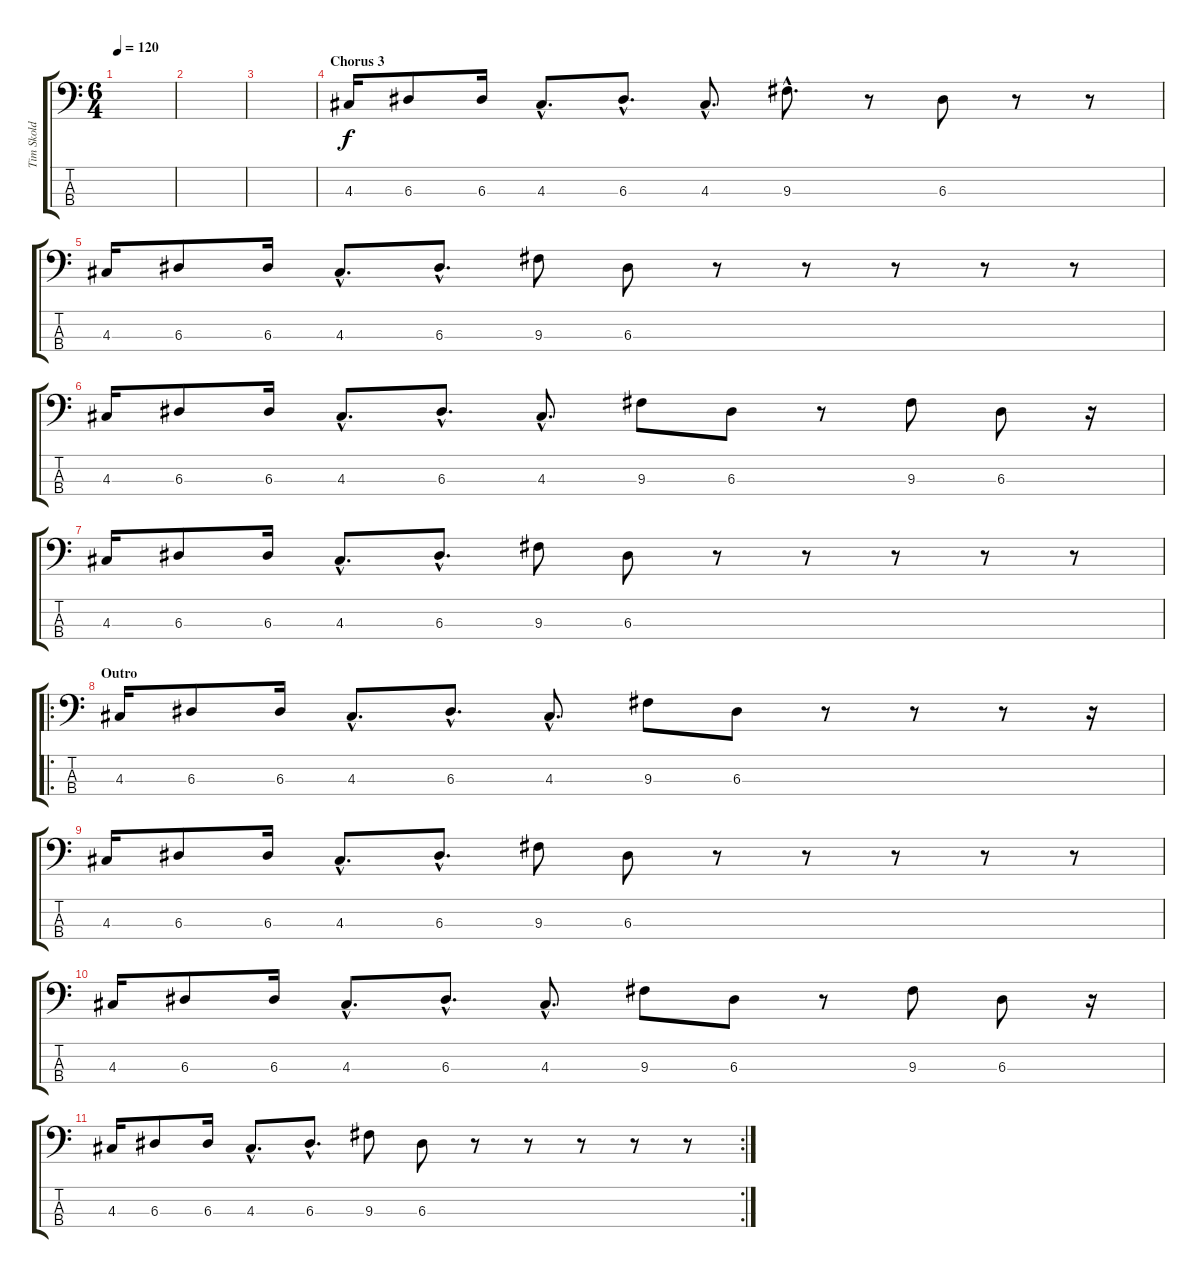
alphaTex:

\track ("Tim Skold" "Tim Skold") {instrument electricbassfinger}
\staff {score tabs}
\tuning (G2 D2 A1 E1) {hide}
\ts (6 4)
\tempo 120
\clef f4
\ks c
|
|
|
\section ("" "Chorus 3")
4.3.16 6.3.8 6.3.16 4.3{hac}.8{d} 6.3{hac}.8{d} 4.3{hac}.8{d} 9.3{hac}.8{d} r.8 6.3.8 r.8 r.8 |
4.3.16 6.3.8 6.3.16 4.3{hac}.8{d} 6.3{hac}.8{d} 9.3.8 6.3.8 r.8 r.8 r.8 r.8 r.8 |
4.3.16 6.3.8 6.3.16 4.3{hac}.8{d} 6.3{hac}.8{d} 4.3{hac}.8{d} 9.3.8 6.3.8 r.8 9.3.8 6.3.8 r.16 |
4.3.16 6.3.8 6.3.16 4.3{hac}.8{d} 6.3{hac}.8{d} 9.3.8 6.3.8 r.8 r.8 r.8 r.8 r.8 |
\ro
\section ("" "Outro")
4.3.16 6.3.8 6.3.16 4.3{hac}.8{d} 6.3{hac}.8{d} 4.3{hac}.8{d} 9.3.8 6.3.8 r.8 r.8 r.8 r.16 |
4.3.16 6.3.8 6.3.16 4.3{hac}.8{d} 6.3{hac}.8{d} 9.3.8 6.3.8 r.8 r.8 r.8 r.8 r.8 |
4.3.16 6.3.8 6.3.16 4.3{hac}.8{d} 6.3{hac}.8{d} 4.3{hac}.8{d} 9.3.8 6.3.8 r.8 9.3.8 6.3.8 r.16 |
\rc 2
4.3.16 6.3.8 6.3.16 4.3{hac}.8{d} 6.3{hac}.8{d} 9.3.8 6.3.8 r.8 r.8 r.8 r.8 r.8
